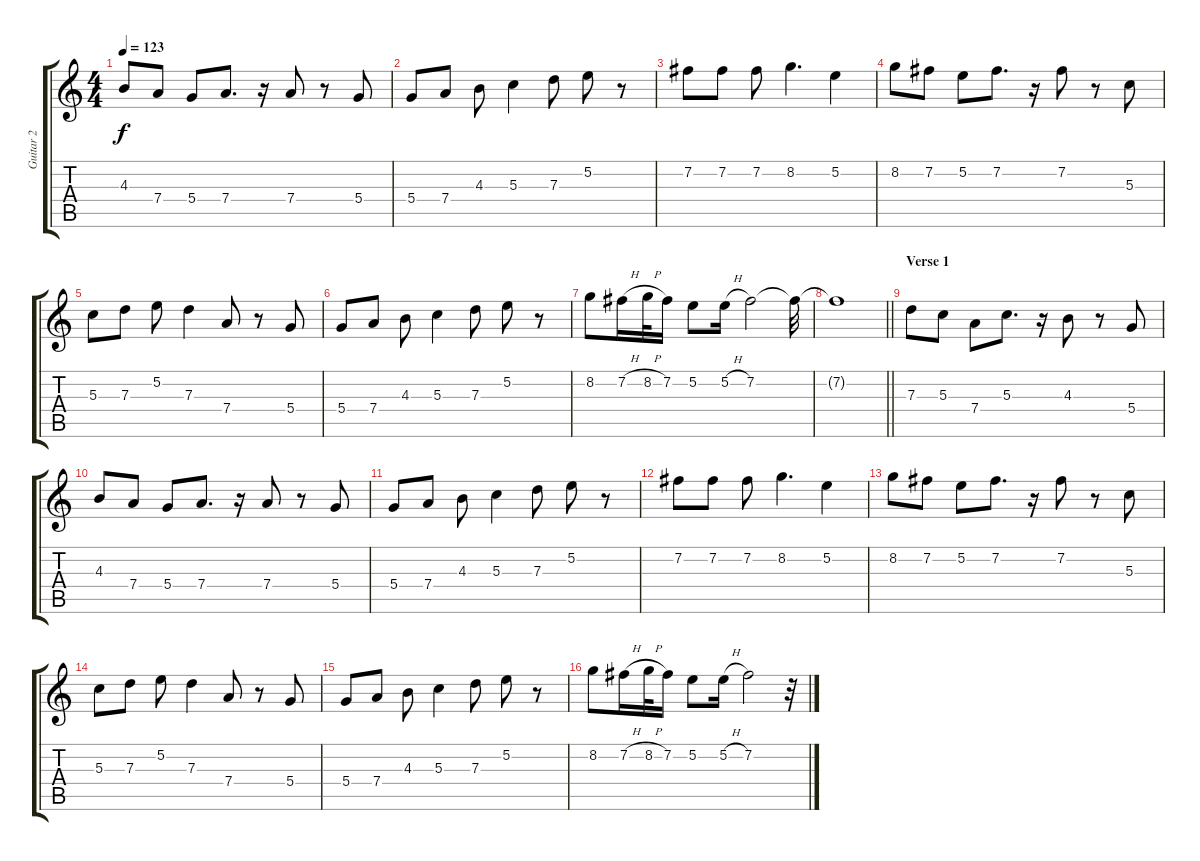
\track ("Guitar 2" "Guitar 2") {instrument distortionguitar}
\staff {score tabs}
\tuning (E4 B3 G3 D3 A2 E2) {hide}
\ts (4 4)
\tempo 123
\clef g2
\ks c
4.3.8{dy f} 7.4.8 5.4.8 7.4.8{d} r.16 7.4.8 r.8 5.4.8 |
5.4.8 7.4.8 4.3.8 5.3.4 7.3.8 5.2.8 r.8 |
7.2.8 7.2.8 7.2.8 8.2.4{d} 5.2.4 |
8.2.8 7.2.8 5.2.8 7.2.8{d} r.16 7.2.8 r.8 5.3.8 |
5.3.8 7.3.8 5.2.8 7.3.4 7.4.8 r.8 5.4.8 |
5.4.8 7.4.8 4.3.8 5.3.4 7.3.8 5.2.8 r.8 |
8.2.8 7.2{h}.16 8.2{h}.32 7.2.16 5.2.8 5.2{h}.16 7.2.2 7.2{t}.32 |
\barLineRight lightlight
7.2{t}.1 |
\section ("" "Verse 1")
7.3.8 5.3.8 7.4.8 5.3.8{d} r.16 4.3.8 r.8 5.4.8 |
4.3.8 7.4.8 5.4.8 7.4.8{d} r.16 7.4.8 r.8 5.4.8 |
5.4.8 7.4.8 4.3.8 5.3.4 7.3.8 5.2.8 r.8 |
7.2.8 7.2.8 7.2.8 8.2.4{d} 5.2.4 |
8.2.8 7.2.8 5.2.8 7.2.8{d} r.16 7.2.8 r.8 5.3.8 |
5.3.8 7.3.8 5.2.8 7.3.4 7.4.8 r.8 5.4.8 |
5.4.8 7.4.8 4.3.8 5.3.4 7.3.8 5.2.8 r.8 |
8.2.8 7.2{h}.16 8.2{h}.32 7.2.16 5.2.8 5.2{h}.16 7.2.2 r.32
